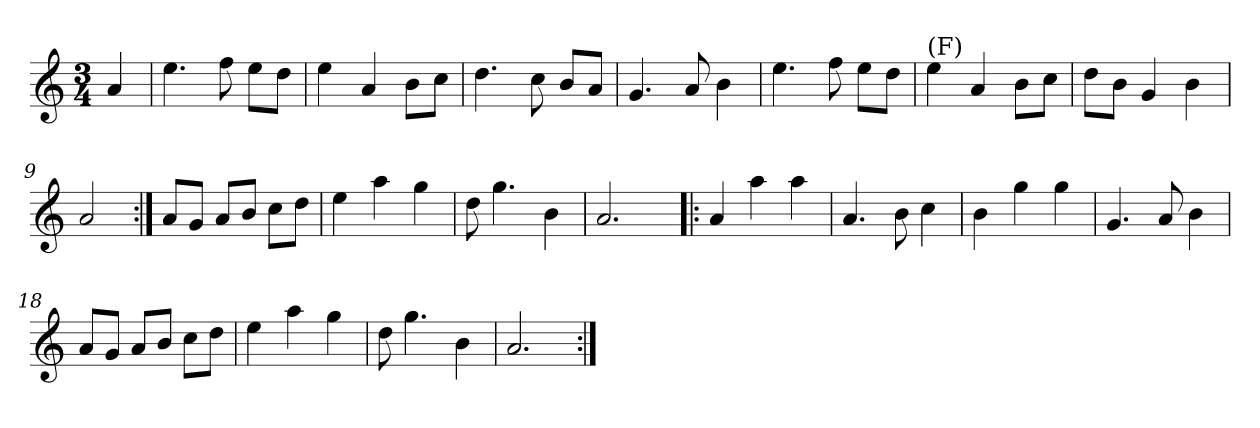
**kern
*part1
*staff1
*clefG2
*k[]
*M3/4
=1
4a/
=2
4.ee\
8ff\
8ee\L
8dd\J
=3
4ee\
4a/
8b\L
8cc\J
=4
4.dd\
8cc\
8b/L
8a/J
=5
4.g/
8a/
4b\
=6
4.ee\
8ff\
8ee\L
8dd\J
=7
!LO:TX:a:t=(F)
4ee\
4a/
8b\L
8cc\J
!!LO:LB:g=z
=8
8dd\L
8b\J
4g/
4b\
=9
2a/
=10:|!
8a/L
8g/J
8a/L
8b/J
8cc\L
8dd\J
=11
4ee\
4aa\
4gg\
=12
8dd\
4.gg\
4b\
=13
2.a/
!!LO:LB:g=z
=14!|:
4a/
4aa\
4aa\
=15
4.a/
8b\
4cc\
=16
4b\
4gg\
4gg\
=17
4.g/
8a/
4b\
=18
8a/L
8g/J
8a/L
8b/J
8cc\L
8dd\J
=19
4ee\
4aa\
4gg\
=20
8dd\
4.gg\
4b\
=21
2.a/
=:|!
*-
